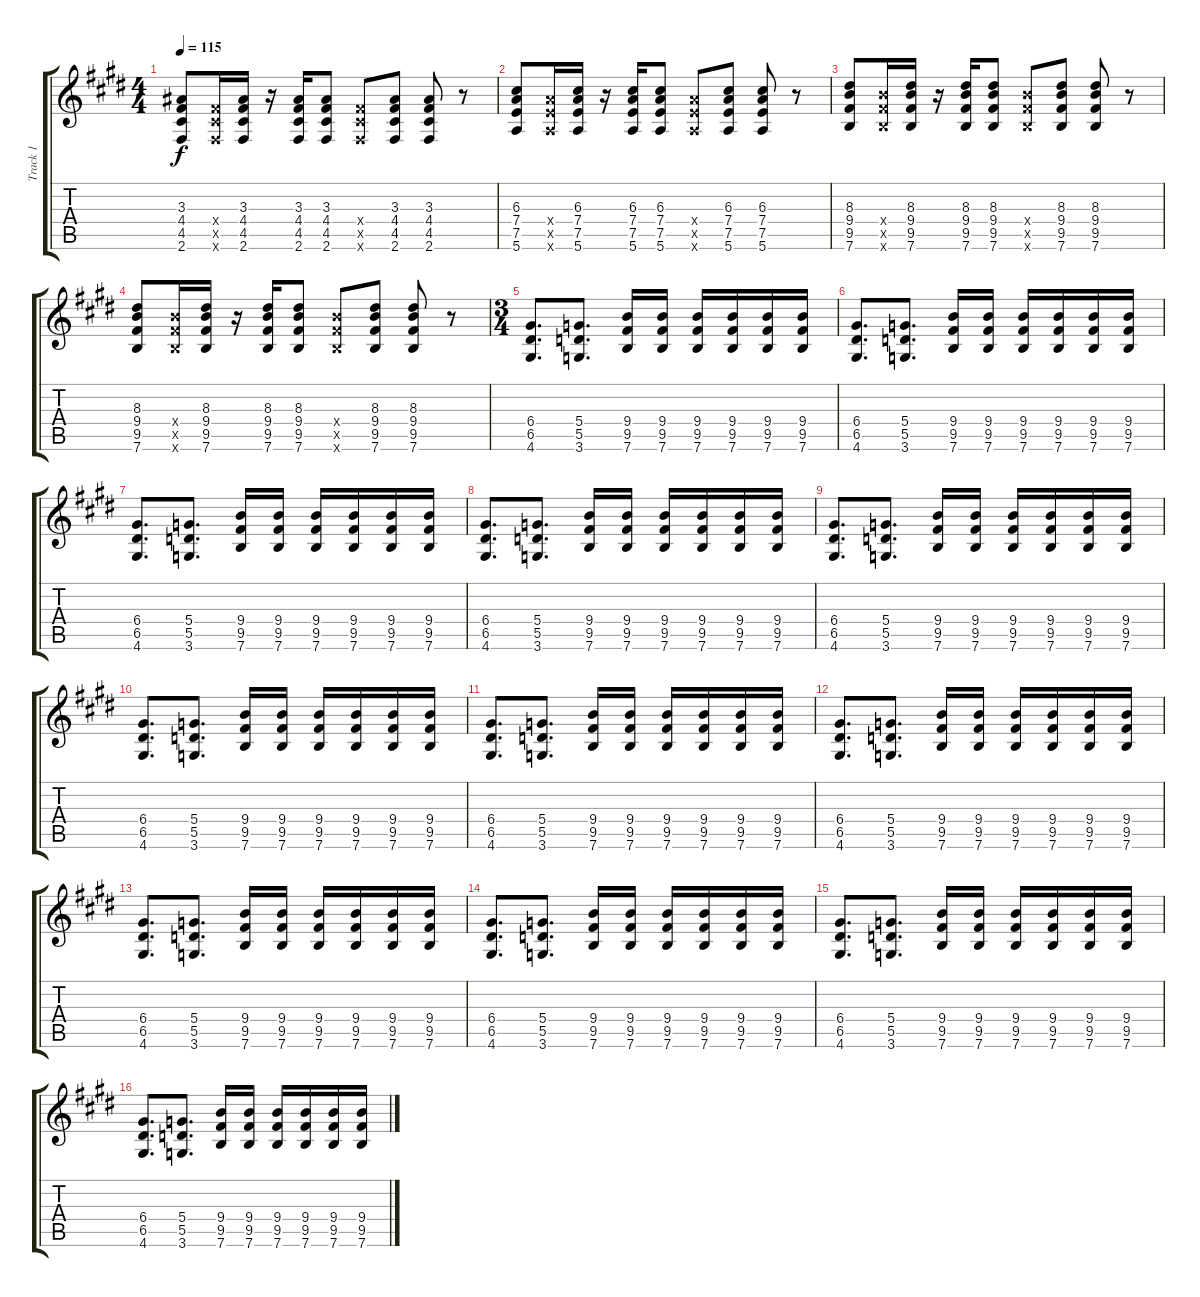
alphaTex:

\track ("Track 1" "Track 1") {instrument overdrivenguitar}
\staff {score tabs}
\tuning (E4 B3 G3 D3 A2 E2) {hide}
\ts (4 4)
\tempo 115
\clef g2
\ks e
(3.3 4.4 4.5 2.6).8{dy f} (4.4{x} 4.5{x} 2.6{x}).16 (3.3 4.4 4.5 2.6).16 r.16 (3.3 4.4 4.5 2.6).16 (3.3 4.4 4.5 2.6).8 (4.4{x} 4.5{x} 2.6{x}).8 (3.3 4.4 4.5 2.6).8 (3.3 4.4 4.5 2.6).8 r.8 |
(6.3 7.4 7.5 5.6).8 (7.4{x} 7.5{x} 5.6{x}).16 (6.3 7.4 7.5 5.6).16 r.16 (6.3 7.4 7.5 5.6).16 (6.3 7.4 7.5 5.6).8 (7.4{x} 7.5{x} 5.6{x}).8 (6.3 7.4 7.5 5.6).8 (6.3 7.4 7.5 5.6).8 r.8 |
(8.3 9.4 9.5 7.6).8 (9.4{x} 9.5{x} 7.6{x}).16 (8.3 9.4 9.5 7.6).16 r.16 (8.3 9.4 9.5 7.6).16 (8.3 9.4 9.5 7.6).8 (9.4{x} 9.5{x} 7.6{x}).8 (8.3 9.4 9.5 7.6).8 (8.3 9.4 9.5 7.6).8 r.8 |
(8.3 9.4 9.5 7.6).8 (9.4{x} 9.5{x} 7.6{x}).16 (8.3 9.4 9.5 7.6).16 r.16 (8.3 9.4 9.5 7.6).16 (8.3 9.4 9.5 7.6).8 (9.4{x} 9.5{x} 7.6{x}).8 (8.3 9.4 9.5 7.6).8 (8.3 9.4 9.5 7.6).8 r.8 |
\ts (3 4)
(6.4 6.5 4.6).8{d} (5.4 5.5 3.6).8{d} (9.4 9.5 7.6).16 (9.4 9.5 7.6).16 (9.4 9.5 7.6).16 (9.4 9.5 7.6).16 (9.4 9.5 7.6).16 (9.4 9.5 7.6).16 |
(6.4 6.5 4.6).8{d} (5.4 5.5 3.6).8{d} (9.4 9.5 7.6).16 (9.4 9.5 7.6).16 (9.4 9.5 7.6).16 (9.4 9.5 7.6).16 (9.4 9.5 7.6).16 (9.4 9.5 7.6).16 |
(6.4 6.5 4.6).8{d} (5.4 5.5 3.6).8{d} (9.4 9.5 7.6).16 (9.4 9.5 7.6).16 (9.4 9.5 7.6).16 (9.4 9.5 7.6).16 (9.4 9.5 7.6).16 (9.4 9.5 7.6).16 |
(6.4 6.5 4.6).8{d} (5.4 5.5 3.6).8{d} (9.4 9.5 7.6).16 (9.4 9.5 7.6).16 (9.4 9.5 7.6).16 (9.4 9.5 7.6).16 (9.4 9.5 7.6).16 (9.4 9.5 7.6).16 |
(6.4 6.5 4.6).8{d} (5.4 5.5 3.6).8{d} (9.4 9.5 7.6).16 (9.4 9.5 7.6).16 (9.4 9.5 7.6).16 (9.4 9.5 7.6).16 (9.4 9.5 7.6).16 (9.4 9.5 7.6).16 |
(6.4 6.5 4.6).8{d} (5.4 5.5 3.6).8{d} (9.4 9.5 7.6).16 (9.4 9.5 7.6).16 (9.4 9.5 7.6).16 (9.4 9.5 7.6).16 (9.4 9.5 7.6).16 (9.4 9.5 7.6).16 |
(6.4 6.5 4.6).8{d} (5.4 5.5 3.6).8{d} (9.4 9.5 7.6).16 (9.4 9.5 7.6).16 (9.4 9.5 7.6).16 (9.4 9.5 7.6).16 (9.4 9.5 7.6).16 (9.4 9.5 7.6).16 |
(6.4 6.5 4.6).8{d} (5.4 5.5 3.6).8{d} (9.4 9.5 7.6).16 (9.4 9.5 7.6).16 (9.4 9.5 7.6).16 (9.4 9.5 7.6).16 (9.4 9.5 7.6).16 (9.4 9.5 7.6).16 |
(6.4 6.5 4.6).8{d} (5.4 5.5 3.6).8{d} (9.4 9.5 7.6).16 (9.4 9.5 7.6).16 (9.4 9.5 7.6).16 (9.4 9.5 7.6).16 (9.4 9.5 7.6).16 (9.4 9.5 7.6).16 |
(6.4 6.5 4.6).8{d} (5.4 5.5 3.6).8{d} (9.4 9.5 7.6).16 (9.4 9.5 7.6).16 (9.4 9.5 7.6).16 (9.4 9.5 7.6).16 (9.4 9.5 7.6).16 (9.4 9.5 7.6).16 |
(6.4 6.5 4.6).8{d} (5.4 5.5 3.6).8{d} (9.4 9.5 7.6).16 (9.4 9.5 7.6).16 (9.4 9.5 7.6).16 (9.4 9.5 7.6).16 (9.4 9.5 7.6).16 (9.4 9.5 7.6).16 |
(6.4 6.5 4.6).8{d} (5.4 5.5 3.6).8{d} (9.4 9.5 7.6).16 (9.4 9.5 7.6).16 (9.4 9.5 7.6).16 (9.4 9.5 7.6).16 (9.4 9.5 7.6).16 (9.4 9.5 7.6).16
